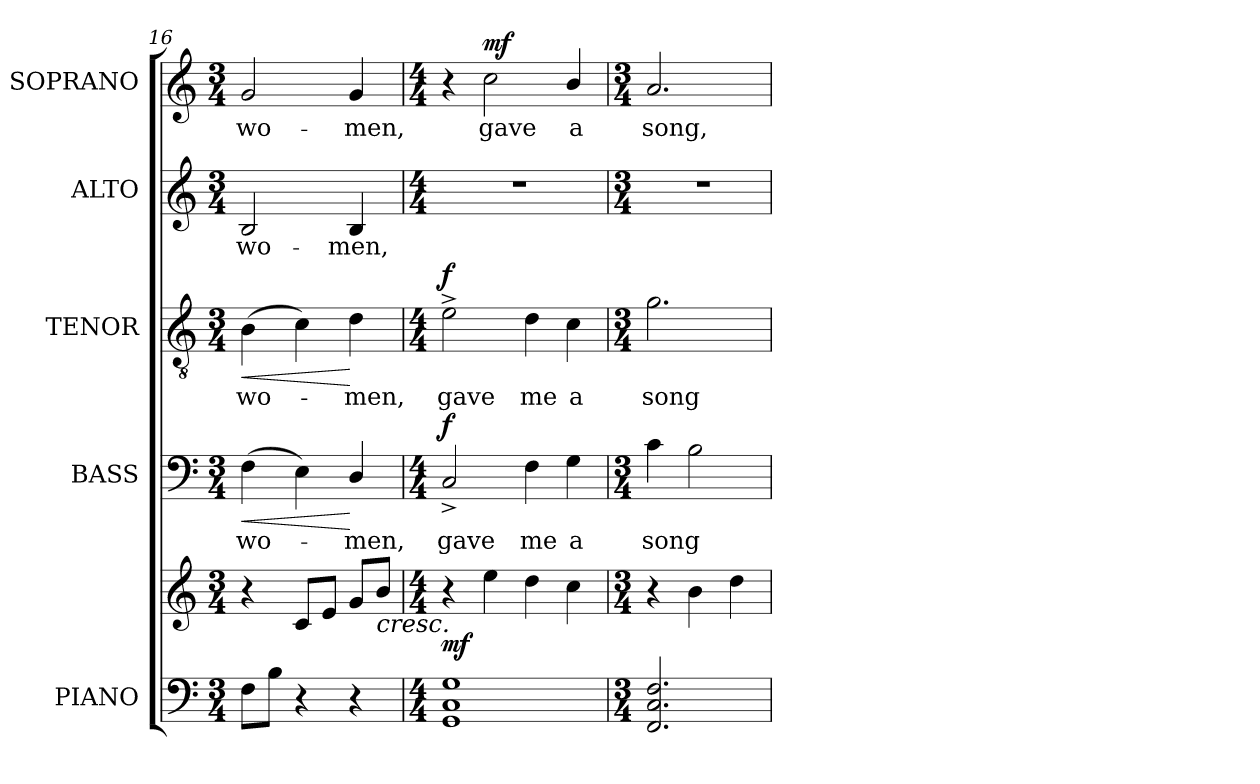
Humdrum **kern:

**kern	**kern	**dynam	**kern	**text	**dynam	**kern	**text	**dynam	**kern	**text	**kern	**text	**dynam
*part5	*part5	*part5	*part4	*part4	*part4	*part3	*part3	*part3	*part2	*part2	*part1	*part1	*part1
*staff6	*staff5	*staff5/6	*staff4	*staff4	*staff4	*staff3	*staff3	*staff3	*staff2	*staff2	*staff1	*staff1	*staff1
*I"PIANO	*	*	*I"BASS	*	*	*I"TENOR	*	*	*I"ALTO	*	*I"SOPRANO	*	*
*I'PNO.	*	*	*I'B.	*	*	*I'T.	*	*	*I'A.	*	*I'S.	*	*
!!LO:LB:g=z
*clefF4	*clefG2	*	*clefF4	*	*	*clefGv2	*	*	*clefG2	*	*clefG2	*	*
*	*	*	*	*	*	*ITrd7c12	*	*	*	*	*	*	*
*k[]	*k[]	*	*k[]	*	*	*k[]	*	*	*k[]	*	*k[]	*	*
*C:	*C:	*	*C:	*	*	*C:	*	*	*C:	*	*C:	*	*
*M3/4	*M3/4	*	*M3/4	*	*	*M3/4	*	*	*M3/4	*	*M3/4	*	*
=16	=16	=16	=16	=16	=16	=16	=16	=16	=16	=16	=16	=16	=16
!	!	!	!	!LO:LY:b:color=#000000	!LO:HP:b	!	!	!	!	!	!	!	!
!	!	!	!	!	!	!	!LO:LY:b:color=#000000	!LO:HP:b	!	!	!	!	!
!	!	!	!	!	!	!	!	!	!	!LO:LY:b:color=#000000	!	!	!
!	!	!	!	!	!	!	!	!	!	!	!	!LO:LY:b:color=#000000	!
8Fi\L	4r	.	(4Fi\	wo-	<	(4BBi\	wo-	<	2Bi/	wo-	2gi/	wo-	.
8Bi\J	.	[	.	.	.	.	.	.	.	.	.	.	.
4r	8ci/L	.	4Ei\)	.	.	4Ci\)	.	.	.	.	.	.	.
.	8ei/J	.	.	.	.	.	.	.	.	.	.	.	.
!	!	!	!	!LO:LY:b:color=#000000	!	!	!	!	!	!	!	!	!
!	!	!	!	!	!	!	!LO:LY:b:color=#000000	!	!	!	!	!	!
!	!	!	!	!	!	!	!	!	!	!LO:LY:b:color=#000000	!	!	!
!	!	!	!	!	!	!	!	!	!	!	!	!LO:LY:b:color=#000000	!
4r	8gi/L	.	4Di/	-men,	[	4Di\	-men,	[	4Bi/	-men,	4gi/	-men,	.
!	!	!LO:HP:b	!	!	!	!	!	!	!	!	!	!	!
.	8bi/J	<	.	.	.	.	.	.	.	.	.	.	.
=17	=17	=17	=17	=17	=17	=17	=17	=17	=17	=17	=17	=17	=17
*M4/4	*M4/4	*	*M4/4	*	*	*M4/4	*	*	*M4/4	*	*M4/4	*	*
!	!	!	!	!LO:LY:b:color=#000000	!	!	!	!	!	!	!	!	!
*	*MM80	*	*	*	*	*	*	*	*	*	*MM80	*	*
!	!	!	!	!	!	!	!LO:LY:b:color=#000000	!	!	!	!	!	!
1GGi 1Ci 1Gi	4r	mf	2C^i/	gave	f	2E^i\	gave	f	1r	.	4r	.	.
!	!	!	!	!	!	!	!	!	!	!	!	!LO:LY:b:color=#000000	!
.	4eei\	.	.	.	.	.	.	.	.	.	2cci\	gave	mf
!	!	!	!	!LO:LY:b:color=#000000	!	!	!	!	!	!	!	!	!
!	!	!	!	!	!	!	!LO:LY:b:color=#000000	!	!	!	!	!	!
.	4ddi\	.	4Fi\	me	.	4Di\	me	.	.	.	.	.	.
!	!	!	!	!LO:LY:b:color=#000000	!	!	!	!	!	!	!	!	!
!	!	!	!	!	!	!	!LO:LY:b:color=#000000	!	!	!	!	!	!
!	!	!	!	!	!	!	!	!	!	!	!	!LO:LY:b:color=#000000	!
.	4cci\	.	4Gi\	a	.	4Ci\	a	.	.	.	4bi/	a	.
=18	=18	=18	=18	=18	=18	=18	=18	=18	=18	=18	=18	=18	=18
*M3/4	*M3/4	*	*M3/4	*	*	*M3/4	*	*	*M3/4	*	*M3/4	*	*
!	!	!	!	!LO:LY:b:color=#000000	!	!	!	!	!	!	!	!	!
!	!	!	!	!	!	!	!LO:LY:b:color=#000000	!	!LO:N:vis=1	!	!	!	!
!	!	!	!	!	!	!	!	!	!	!	!	!LO:LY:b:color=#000000	!
2.FFi/ 2.Ci 2.Fi	4r	.	4ci\	song	.	2.Gi\	song	.	2.r	.	2.ai/	song,	.
.	4bi\	.	2Bi\	.	.	.	.	.	.	.	.	.	.
.	4ddi\	.	.	.	.	.	.	.	.	.	.	.	.
=	=	=	=	=	=	=	=	=	=	=	=	=	=
*-	*-	*-	*-	*-	*-	*-	*-	*-	*-	*-	*-	*-	*-
